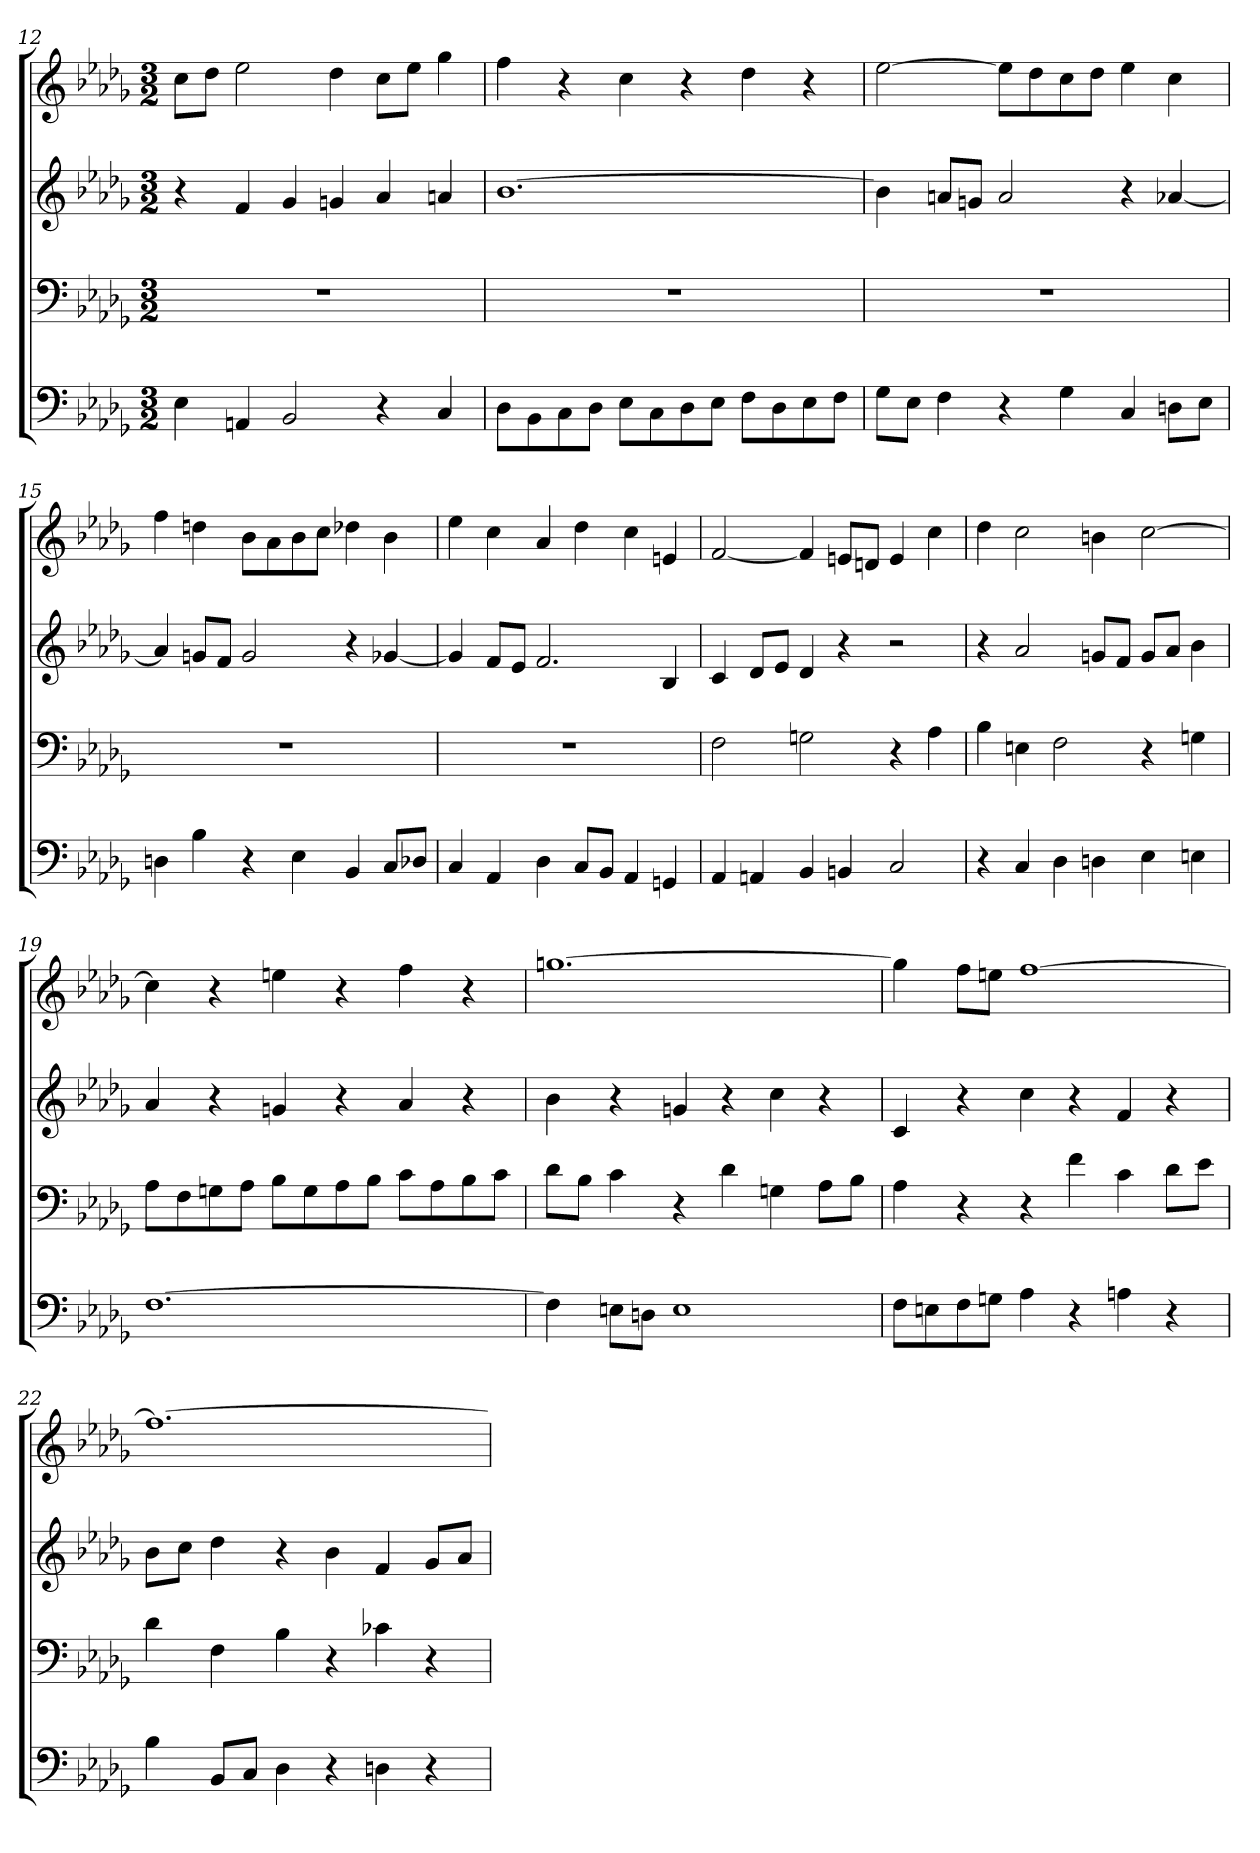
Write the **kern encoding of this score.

**kern	**kern	**kern	**kern
*part4	*part3	*part2	*part1
*staff4	*staff3	*staff2	*staff1
*clefF4	*clefF4	*clefG2	*clefG2
*k[b-e-a-d-g-]	*k[b-e-a-d-g-]	*k[b-e-a-d-g-]	*k[b-e-a-d-g-]
*b-:	*b-:	*b-:	*b-:
*M3/2	*M3/2	*M3/2	*M3/2
=12	=12	=12	=12
4E-	1.r	4r	8cc\L
.	.	.	8dd-\J
4AAn	.	4f	2ee-
2BB-	.	4g-	.
.	.	4gn	4dd-
4r	.	4a-	8cc\L
.	.	.	8ee-\J
4C	.	4an	4gg-
=13	=13	=13	=13
8D-\L	1.r	[1.b-	4ff
8BB-\	.	.	.
8C\	.	.	4r
8D-\J	.	.	.
8E-\L	.	.	4cc
8C\	.	.	.
8D-\	.	.	4r
8E-\J	.	.	.
8F\L	.	.	4dd-
8D-\	.	.	.
8E-\	.	.	4r
8F\J	.	.	.
=14	=14	=14	=14
8G-\L	1.r	4b-]	[2ee-
8E-\J	.	.	.
4F	.	8an/L	.
.	.	8gn/J	.
4r	.	2a	8ee-\L]
.	.	.	8dd-\
4G-	.	.	8cc\
.	.	.	8dd-\J
4C	.	4r	4ee-
8Dn\L	.	[4a-X	4cc
8E-\J	.	.	.
=15	=15	=15	=15
4Dn	1.r	4a-]	4ff
4B-	.	8gn/L	4ddn
.	.	8f/J	.
4r	.	2g	8b-\L
.	.	.	8a-\
4E-	.	.	8b-\
.	.	.	8cc\J
4BB-	.	4r	4dd-X
8C/L	.	[4g-X	4b-
8D-X/J	.	.	.
=16	=16	=16	=16
4C	1.r	4g-]	4ee-
4AA-	.	8f/L	4cc
.	.	8e-/J	.
4D-	.	2.f	4a-
8C/L	.	.	4dd-
8BB-/J	.	.	.
4AA-	.	.	4cc
4GGn	.	4B-	4en
=17	=17	=17	=17
4AA-	2F	4c	[2f
4AAn	.	8d-/L	.
.	.	8e-/J	.
4BB-	2Gn	4d-	4f]
4BBn	.	4r	8en/L
.	.	.	8dn/J
2C	4r	2r	4e
.	4A-	.	4cc
=18	=18	=18	=18
4r	4B-	4r	4dd-
4C	4En	2a-	2cc
4D-	2F	.	.
4Dn	.	8gn/L	4bn
.	.	8f/J	.
4E-	4r	8g/L	[2cc
.	.	8a-/J	.
4En	4Gn	4b-	.
=19	=19	=19	=19
[1.F	8A-\L	4a-	4cc]
.	8F\	.	.
.	8Gn\	4r	4r
.	8A-\J	.	.
.	8B-\L	4gn	4een
.	8G\	.	.
.	8A-\	4r	4r
.	8B-\J	.	.
.	8c\L	4a-	4ff
.	8A-\	.	.
.	8B-\	4r	4r
.	8c\J	.	.
=20	=20	=20	=20
4F]	8d-\L	4b-	[1.ggn
.	8B-\J	.	.
8En\L	4c	4r	.
8Dn\J	.	.	.
1E	4r	4gn	.
.	4d-	4r	.
.	4Gn	4cc	.
.	8A-\L	4r	.
.	8B-\J	.	.
=21	=21	=21	=21
8F\L	4A-	4c	4gg]
8En\	.	.	.
8F\	4r	4r	8ff\L
8Gn\J	.	.	8een\J
4A-	4r	4cc	[1ff
4r	4f	4r	.
4An	4c	4f	.
4r	8d-\L	4r	.
.	8e-\J	.	.
=22	=22	=22	=22
4B-	4d-	8b-\L	1.ff_
.	.	8cc\J	.
8BB-/L	4F	4dd-	.
8C/J	.	.	.
4D-	4B-	4r	.
4r	4r	4b-	.
4Dn	4c-X	4f	.
4r	4r	8g-/L	.
.	.	8a-/J	.
=	=	=	=
*-	*-	*-	*-
